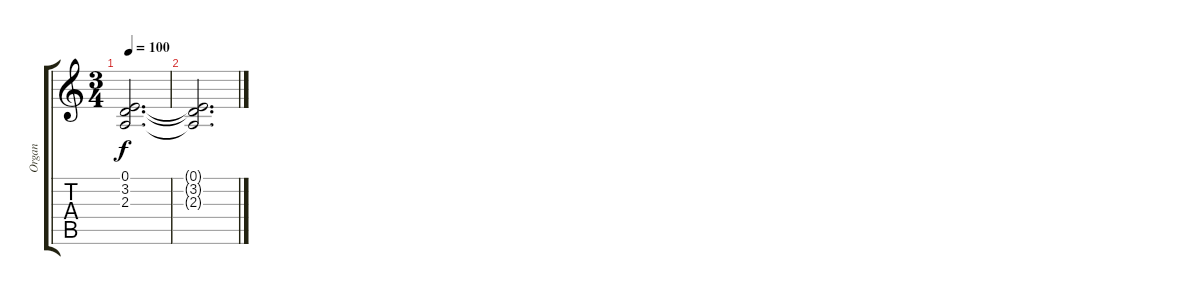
\track ("Organ" "Organ") {instrument drawbarorgan}
\staff {score tabs}
\tuning (E4 B3 G3 D3 A2 E2) {hide}
\ts (3 4)
\tempo 100
\clef g2
\ks c
(0.1 3.2 2.3).2{d dy f} |
(0.1{t} 3.2{t} 2.3{t}).2{d}
